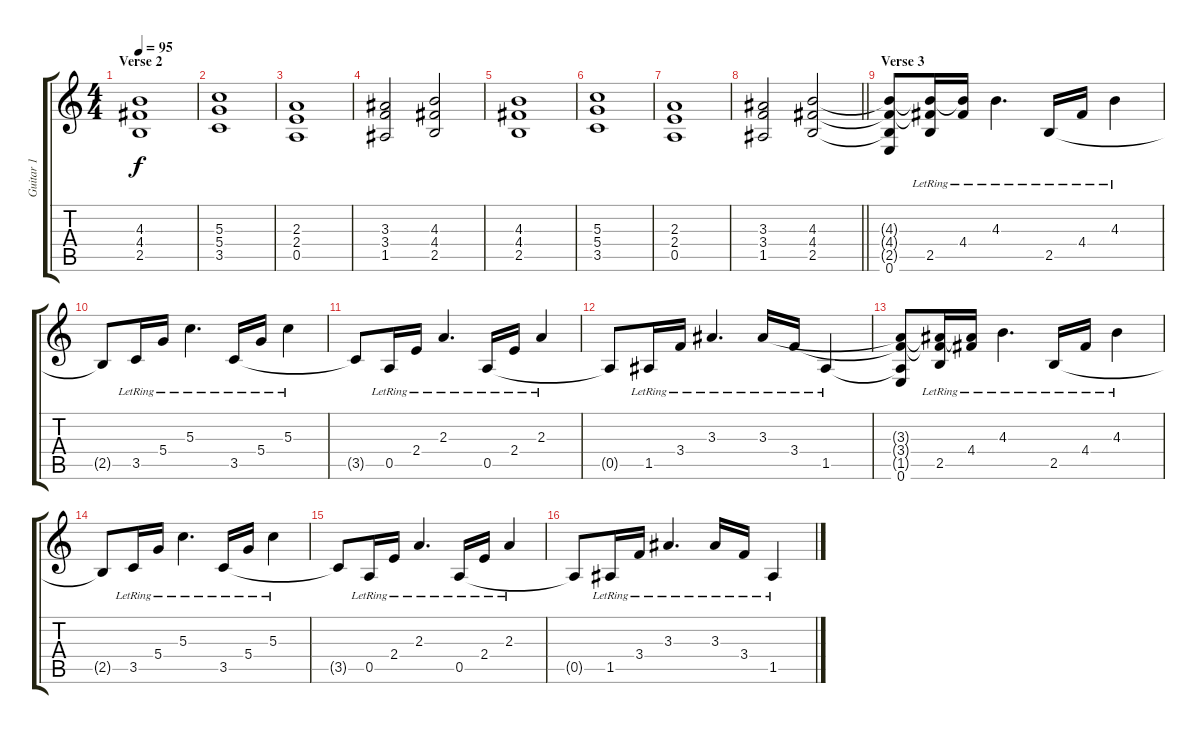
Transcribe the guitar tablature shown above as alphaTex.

\track ("Guitar 1" "Guitar 1") {instrument distortionguitar}
\staff {score tabs}
\tuning (E4 B3 G3 D3 A2 E2) {hide}
\ts (4 4)
\section ("" "Verse 2")
\tempo 95
\clef g2
\ks c
(4.3 4.4 2.5).1{dy f} |
(5.3 5.4 3.5).1 |
(2.3 2.4 0.5).1 |
(3.3 3.4 1.5).2 (4.3 4.4 2.5).2 |
(4.3 4.4 2.5).1 |
(5.3 5.4 3.5).1 |
(2.3 2.4 0.5).1 |
\barLineRight lightlight
(3.3 3.4 1.5).2 (4.3 4.4 2.5).2 |
\section ("" "Verse 3")
(4.3{t} 4.4{t} 2.5{t} 0.6).8 (4.3{t} 4.4{t} 2.5{lr}).16 (4.3{t} 4.4{lr}).16 4.3{lr}.4{d} 2.5{lr}.16 4.4{lr}.16 4.3{lr}.4 |
2.5{t}.8 3.5{lr}.16 5.4{lr}.16 5.3{lr}.4{d} 3.5{lr}.16 5.4{lr}.16 5.3{lr}.4 |
3.5{t}.8 0.5{lr}.16 2.4{lr}.16 2.3{lr}.4{d} 0.5{lr}.16 2.4{lr}.16 2.3{lr}.4 |
0.5{t}.8 1.5{lr}.16 3.4{lr}.16 3.3{lr}.4{d} 3.3{lr}.16 3.4{lr}.16 1.5{lr}.4 |
(3.3{t} 3.4{t} 1.5{t} 0.6).8 (3.3{t} 3.4{t} 2.5{lr}).16 (3.3{t} 4.4{lr}).16 4.3{lr}.4{d} 2.5{lr}.16 4.4{lr}.16 4.3{lr}.4 |
2.5{t}.8 3.5{lr}.16 5.4{lr}.16 5.3{lr}.4{d} 3.5{lr}.16 5.4{lr}.16 5.3{lr}.4 |
3.5{t}.8 0.5{lr}.16 2.4{lr}.16 2.3{lr}.4{d} 0.5{lr}.16 2.4{lr}.16 2.3{lr}.4 |
0.5{t}.8 1.5{lr}.16 3.4{lr}.16 3.3{lr}.4{d} 3.3{lr}.16 3.4{lr}.16 1.5{lr}.4
